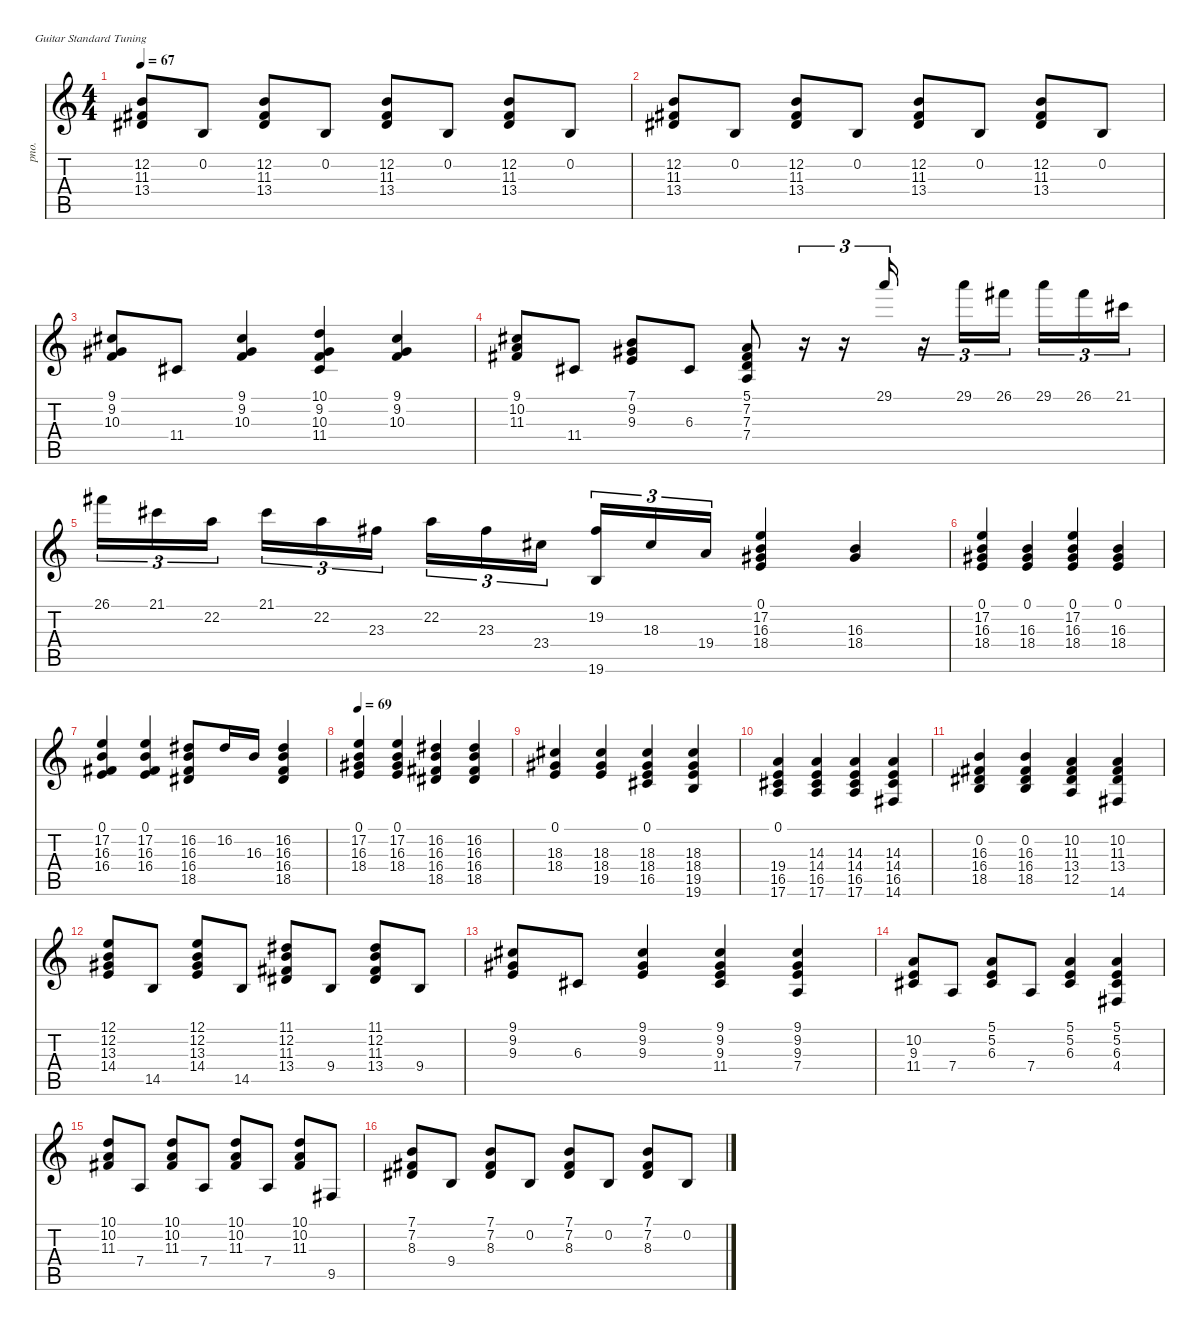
\defaultSystemsLayout 4
\hideDynamics
\bracketExtendMode nobrackets
\otherSystemsTrackNameOrientation horizontal
\track ("Track 1" "pno.") {instrument acousticgrandpiano}
\staff {score tabs}
\tuning (E4 B3 G3 D3 A2 E2)
\ts (4 4)
\tempo 67
\clef g2
\ks c
(12.2 11.3{acc #} 13.4{acc #}).8{dy mf beam Up} 0.2.8{beam Up} (12.2 11.3{acc #} 13.4{acc #}).8{beam Up} 0.2.8{beam Up} (12.2 11.3{acc #} 13.4{acc #}).8{beam Up} 0.2.8{beam Up} (12.2 11.3{acc #} 13.4{acc #}).8{beam Up} 0.2.8{beam Up} |
(12.2 11.3{acc #} 13.4{acc #}).8{beam Up} 0.2.8{beam Up} (12.2 11.3{acc #} 13.4{acc #}).8{beam Up} 0.2.8{beam Up} (12.2 11.3{acc #} 13.4{acc #}).8{beam Up} 0.2.8{beam Up} (12.2 11.3{acc #} 13.4{acc #}).8{beam Up} 0.2.8{beam Up} |
(9.1{acc #} 9.2{acc #} 10.3).8{beam Up} 11.4{acc #}.8{beam Up} (9.1{acc #} 9.2{acc #} 10.3).4{beam Up} (10.1 9.2{acc #} 10.3 11.4{acc #}).4{beam Up} (9.1{acc #} 9.2{acc #} 10.3).4{beam Up} |
(9.1{acc #} 10.2 11.3{acc #}).8{beam Up} 11.4{acc #}.8{beam Up} (7.1 9.2{acc #} 9.3).8{beam Up} 6.3{acc #}.8{beam Up} (5.1 7.2{acc #} 7.3 7.4).8{beam Up} r.16{tu (3 2) beam Up} r.16{tu (3 2) beam Up} 29.1.16{tu (3 2) dy f beam Down} r.16{tu (3 2) beam Down} 29.1.16{tu (3 2) beam Down} 26.1{acc #}.16{tu (3 2) beam Down} 29.1.16{tu (3 2) beam Down} 26.1{acc #}.16{tu (3 2) beam Down} 21.1{acc #}.16{tu (3 2) beam Down} |
26.1{acc #}.16{tu (3 2) beam Down} 21.1{acc #}.16{tu (3 2) beam Down} 22.2.16{tu (3 2) beam Down} 21.1{acc #}.16{tu (3 2) beam Down} 22.2.16{tu (3 2) beam Down} 23.3{acc #}.16{tu (3 2) beam Down} 22.2.16{tu (3 2) dy mf beam Down} 23.3{acc #}.16{tu (3 2) beam Down} 23.4{acc #}.16{tu (3 2) beam Down} (19.2{acc #} 19.6).16{tu (3 2) beam Up} 18.3{acc #}.16{tu (3 2) beam Up} 19.4.16{tu (3 2) beam Up} (0.1 17.2 16.3 18.4{acc #}).4{dy f beam Up} (16.3 18.4{acc #}).4{beam Up} |
(0.1 17.2 16.3 18.4{acc #}).4{dy mf beam Up} (0.1 16.3 18.4{acc #}).4{beam Up} (0.1 17.2 16.3 18.4{acc #}).4{beam Up} (0.1 16.3 18.4{acc #}).4{beam Up} |
(0.1 17.2 16.3 16.4{acc #}).4{dy mp beam Up} (0.1 17.2 16.3 16.4{acc #}).4{beam Up} (16.2{acc #} 16.3 16.4{acc #} 18.5{acc #}).8{dy mf beam Up} 16.2{acc #}.16{dy ff beam Up} 16.3.16{beam Up} (16.2{acc #} 16.3 16.4{acc #} 18.5{acc #}).4{dy f beam Up} |
\tempo 69
(0.1 17.2 16.3 18.4{acc #}).4{dy mf beam Up} (0.1 17.2 16.3 18.4{acc #}).4{beam Up} (16.2{acc #} 16.3 16.4{acc #} 18.5{acc #}).4{beam Up} (16.2{acc #} 16.3 16.4{acc #} 18.5{acc #}).4{beam Up} |
(0.1 18.3{acc #} 18.4{acc #}).4{beam Up} (18.3{acc #} 18.4{acc #} 19.5).4{beam Up} (0.1 18.3{acc #} 18.4{acc #} 16.5{acc #}).4{beam Up} (18.3{acc #} 18.4{acc #} 19.5 19.6).4{beam Up} |
(0.1 19.4 16.5{acc #} 17.6).4{beam Up} (14.3 14.4 16.5{acc #} 17.6).4{beam Up} (14.3 14.4 16.5{acc #} 17.6).4{beam Up} (14.3 14.4 16.5{acc #} 14.6{acc #}).4{beam Up} |
(0.2 16.3 16.4{acc #} 18.5{acc #}).4{beam Up} (0.2 16.3 16.4{acc #} 18.5{acc #}).4{beam Up} (10.2 11.3{acc #} 13.4{acc #} 12.5).4{beam Up} (10.2 11.3{acc #} 13.4{acc #} 14.6{acc #}).4{beam Up} |
(12.1 12.2 13.3{acc #} 14.4).8{beam Up} 14.5.8{dy mp beam Up} (12.1 12.2 13.3{acc #} 14.4).8{dy mf beam Up} 14.5.8{dy mp beam Up} (11.1{acc #} 12.2 11.3{acc #} 13.4{acc #}).8{dy mf beam Up} 9.4.8{dy mp beam Up} (11.1{acc #} 12.2 11.3{acc #} 13.4{acc #}).8{dy mf beam Up} 9.4.8{dy mp beam Up} |
(9.1{acc #} 9.2{acc #} 9.3).8{dy mf beam Up} 6.3{acc #}.8{dy mp beam Up} (9.1{acc #} 9.2{acc #} 9.3).4{dy mf beam Up} (9.1{acc #} 9.2{acc #} 9.3 11.4{acc #}).4{beam Up} (9.1{acc #} 9.2{acc #} 9.3 7.4).4{beam Up} |
(10.2 9.3 11.4{acc #}).8{beam Up} 7.4.8{dy mp beam Up} (5.1 5.2 6.3{acc #}).8{dy mf beam Up} 7.4.8{dy mp beam Up} (5.1 5.2 6.3{acc #}).4{dy mf beam Up} (5.1 5.2 6.3{acc #} 4.4{acc #}).4{beam Up} |
(10.1 10.2 11.3{acc #}).8{beam Up} 7.4.8{beam Up} (10.1 10.2 11.3{acc #}).8{beam Up} 7.4.8{beam Up} (10.1 10.2 11.3{acc #}).8{beam Up} 7.4.8{beam Up} (10.1 10.2 11.3{acc #}).8{beam Up} 9.5{acc #}.8{beam Up} |
(7.1 7.2{acc #} 8.3{acc #}).8{dy f beam Up} 9.4.8{dy mf beam Up} (7.1 7.2{acc #} 8.3{acc #}).8{dy f beam Up} 0.2.8{dy mf beam Up} (7.1 7.2{acc #} 8.3{acc #}).8{dy f beam Up} 0.2.8{dy mf beam Up} (7.1 7.2{acc #} 8.3{acc #}).8{dy f beam Up} 0.2.8{dy mf beam Up}
